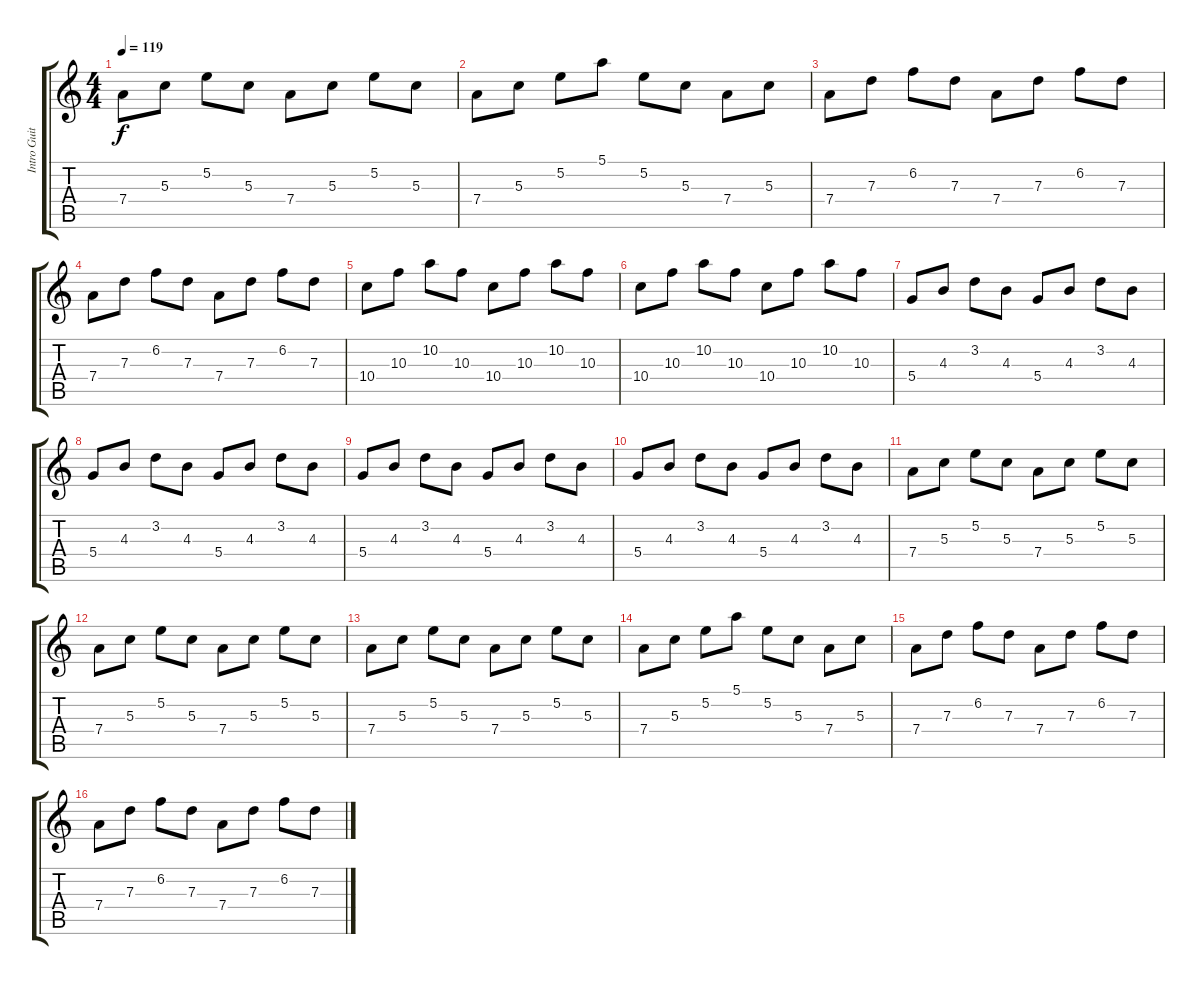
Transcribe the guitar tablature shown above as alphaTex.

\track ("Intro Guitar (rhythm)" "Intro Guit") {instrument acousticguitarsteel}
\staff {score tabs}
\tuning (E4 B3 G3 D3 A2 E2) {hide}
\ts (4 4)
\tempo 119
\clef g2
\ks c
7.4.8{dy f} 5.3.8 5.2.8 5.3.8 7.4.8 5.3.8 5.2.8 5.3.8 |
7.4.8 5.3.8 5.2.8 5.1.8 5.2.8 5.3.8 7.4.8 5.3.8 |
7.4.8 7.3.8 6.2.8 7.3.8 7.4.8 7.3.8 6.2.8 7.3.8 |
7.4.8 7.3.8 6.2.8 7.3.8 7.4.8 7.3.8 6.2.8 7.3.8 |
10.4.8 10.3.8 10.2.8 10.3.8 10.4.8 10.3.8 10.2.8 10.3.8 |
10.4.8 10.3.8 10.2.8 10.3.8 10.4.8 10.3.8 10.2.8 10.3.8 |
5.4.8 4.3.8 3.2.8 4.3.8 5.4.8 4.3.8 3.2.8 4.3.8 |
5.4.8 4.3.8 3.2.8 4.3.8 5.4.8 4.3.8 3.2.8 4.3.8 |
5.4.8 4.3.8 3.2.8 4.3.8 5.4.8 4.3.8 3.2.8 4.3.8 |
5.4.8 4.3.8 3.2.8 4.3.8 5.4.8 4.3.8 3.2.8 4.3.8 |
7.4.8 5.3.8 5.2.8 5.3.8 7.4.8 5.3.8 5.2.8 5.3.8 |
7.4.8 5.3.8 5.2.8 5.3.8 7.4.8 5.3.8 5.2.8 5.3.8 |
7.4.8 5.3.8 5.2.8 5.3.8 7.4.8 5.3.8 5.2.8 5.3.8 |
7.4.8 5.3.8 5.2.8 5.1.8 5.2.8 5.3.8 7.4.8 5.3.8 |
7.4.8 7.3.8 6.2.8 7.3.8 7.4.8 7.3.8 6.2.8 7.3.8 |
7.4.8 7.3.8 6.2.8 7.3.8 7.4.8 7.3.8 6.2.8 7.3.8
